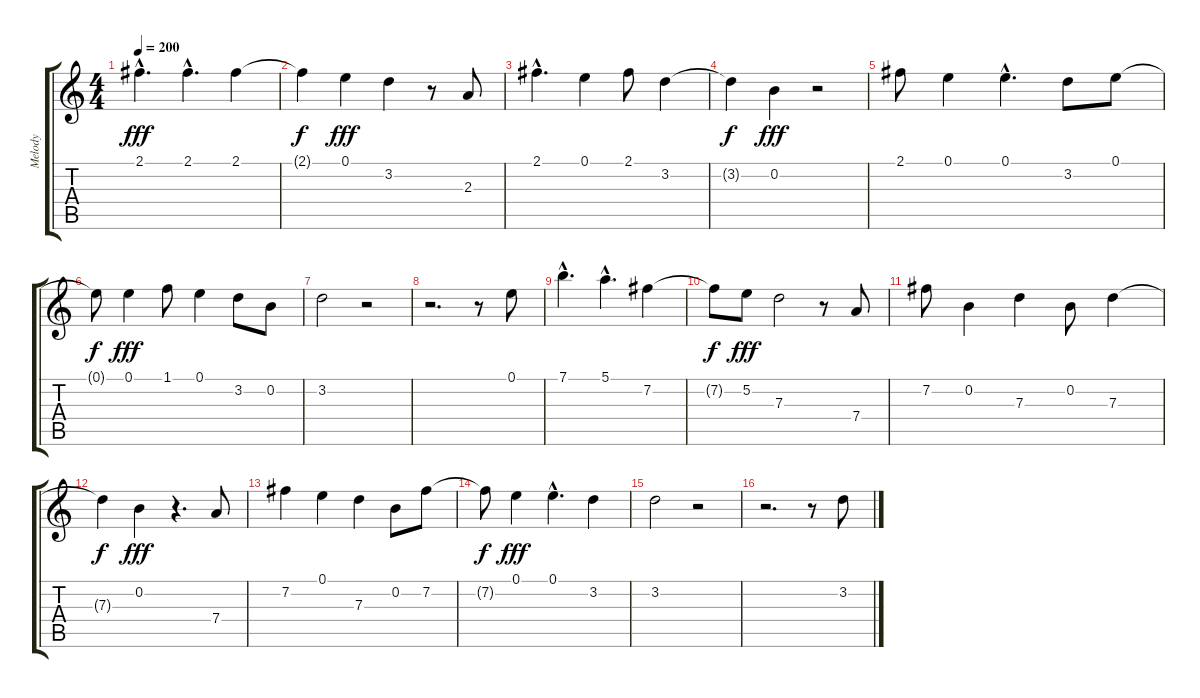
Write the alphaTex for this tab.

\track ("Melody" "Melody") {instrument electricguitarjazz}
\staff {score tabs}
\tuning (E4 B3 G3 D3 A2 E2) {hide}
\ts (4 4)
\tempo 200
\clef g2
\ks c
2.1{hac}.4{d dy fff} 2.1{hac}.4{d} 2.1.4 |
2.1{t}.4{dy f} 0.1.4{dy fff} 3.2.4 r.8 2.3.8 |
2.1{hac}.4{d} 0.1.4 2.1.8 3.2.4 |
3.2{t}.4{dy f} 0.2.4{dy fff} r.2 |
2.1.8 0.1.4 0.1{hac}.4{d} 3.2.8 0.1.8 |
0.1{t}.8{dy f} 0.1.4{dy fff} 1.1.8 0.1.4 3.2.8 0.2.8 |
3.2.2 r.2 |
r.2{d} r.8 0.1.8 |
7.1{hac}.4{d} 5.1{hac}.4{d} 7.2.4 |
7.2{t}.8{dy f} 5.2.8{dy fff} 7.3.2 r.8 7.4.8 |
7.2.8 0.2.4 7.3.4 0.2.8 7.3.4 |
7.3{t}.4{dy f} 0.2.4{dy fff} r.4{d} 7.4.8 |
7.2.4 0.1.4 7.3.4 0.2.8 7.2.8 |
7.2{t}.8{dy f} 0.1.4{dy fff} 0.1{hac}.4{d} 3.2.4 |
3.2.2 r.2 |
r.2{d} r.8 3.2.8
